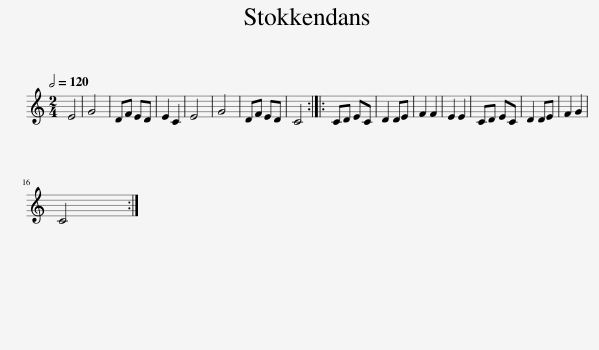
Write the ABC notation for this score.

X:1
L:1/8
Q:1/2=120
M:2/4
I:linebreak $
K:C
V:1 treble
V:1
 E4 | G4 | DF ED | E2 C2 | E4 | %5
 G4 | DF ED | C4 :: CD EC | D2 DE | %10
 F2 F2 | E2 E2 | CD EC | D2 DE | F2 G2 |$ %15
 C4 :| %16
